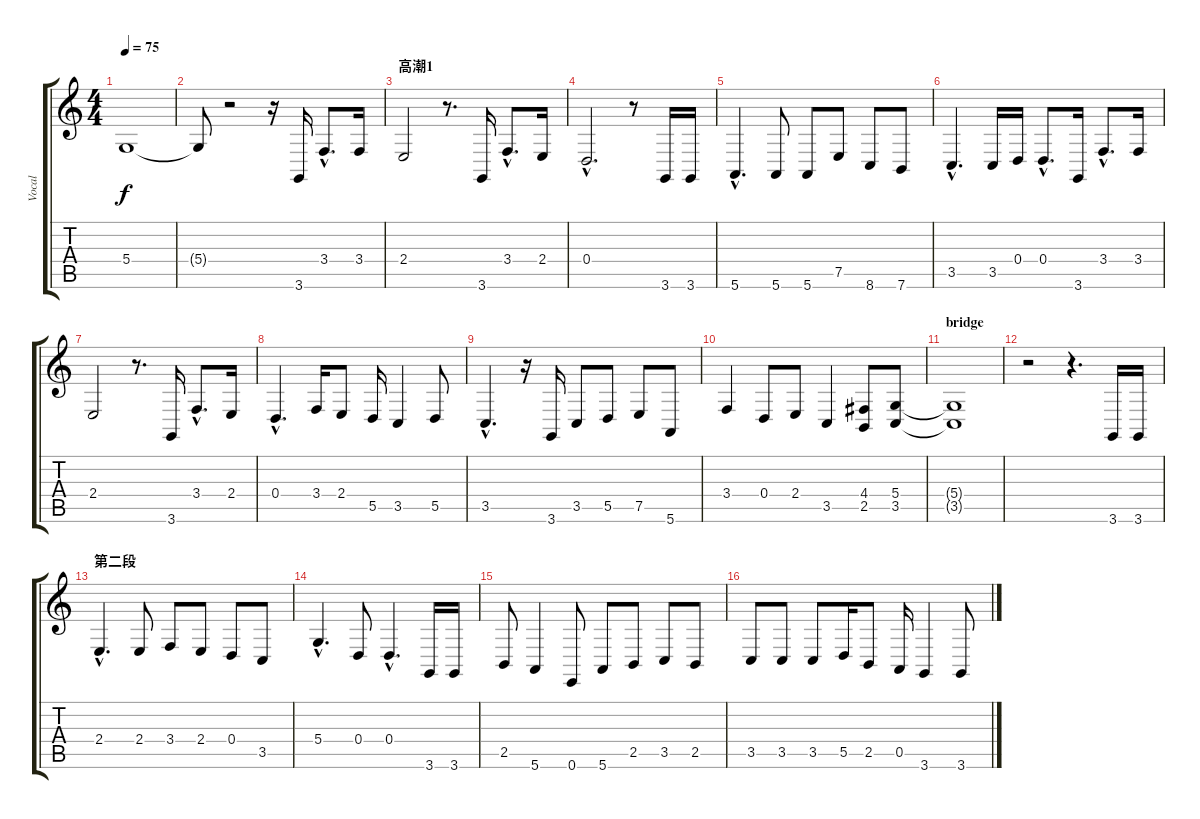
\track ("Vocal" "Vocal") {instrument altosax}
\staff {score tabs}
\tuning (E4 B3 G3 D3 A2 E2) {hide}
\ts (4 4)
\tempo 75
\clef g2
\ks c
5.4.1{dy f} |
5.4{t}.8 r.2 r.16 3.6.16 3.4{hac}.8{d} 3.4.16 |
\section ("" "高潮1")
2.4.2 r.8{d} 3.6.16 3.4{hac}.8{d} 2.4.16 |
0.4{hac}.2{d} r.8 3.6.16 3.6.16 |
5.6{hac}.4{d} 5.6.8 5.6.8 7.5.8 8.6.8 7.6.8 |
3.5{hac}.4{d} 3.5.16 0.4.16 0.4{hac}.8{d} 3.6.16 3.4{hac}.8{d} 3.4.16 |
2.4.2 r.8{d} 3.6.16 3.4{hac}.8{d} 2.4.16 |
0.4{hac}.4{d} 3.4.16 2.4.8 5.5.16 3.5.4 5.5.8 |
3.5{hac}.4{d} r.16 3.6.16 3.5.8 5.5.8 7.5.8 5.6.8 |
3.4.4 0.4.8 2.4.8 3.5.4 (4.4 2.5).8 (5.4 3.5).8 |
\section ("" "bridge")
(5.4{t} 3.5{t}).1 |
r.2 r.4{d} 3.6.16 3.6.16 |
\section ("" "第二段")
2.4{hac}.4{d} 2.4.8 3.4.8 2.4.8 0.4.8 3.5.8 |
5.4{hac}.4{d} 0.4.8 0.4{hac}.4{d} 3.6.16 3.6.16 |
2.5.8 5.6.4 0.6.8 5.6.8 2.5.8 3.5.8 2.5.8 |
3.5.8 3.5.8 3.5.8 5.5.16 2.5.8 0.5.16 3.6.4 3.6.8
